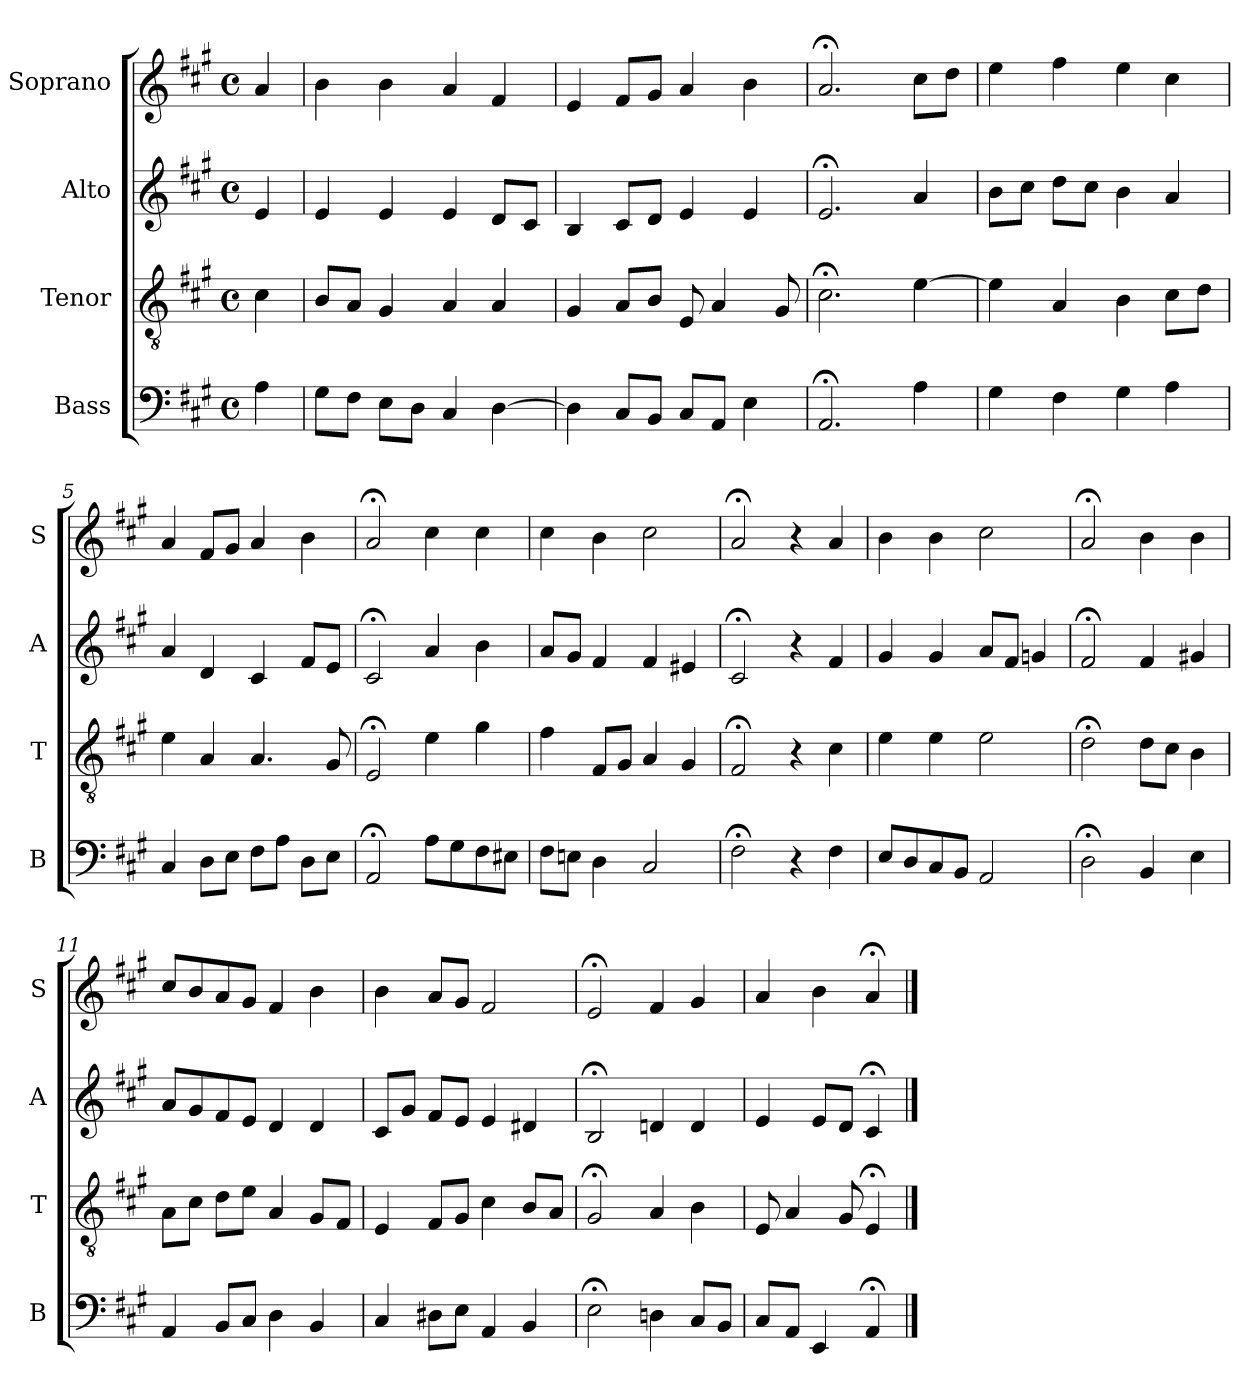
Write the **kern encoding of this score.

**kern	**kern	**kern	**kern
*part4	*part3	*part2	*part1
*staff4	*staff3	*staff2	*staff1
*I"Bass	*I"Tenor	*I"Alto	*I"Soprano
*I'B	*I'T	*I'A	*I'S
*clefF4	*clefGv2	*clefG2	*clefG2
*k[f#c#g#]	*k[f#c#g#]	*k[f#c#g#]	*k[f#c#g#]
*A:	*A:	*A:	*A:
*M4/4	*M4/4	*M4/4	*M4/4
*met(c)	*met(c)	*met(c)	*met(c)
*MM100	*MM100	*MM100	*MM100
=	=	=	=
4A	4c#	4e	4a
=1	=1	=1	=1
8G#L	8BL	4e	4b
8F#J	8AJ	.	.
8EL	4G#	4e	4b
8DJ	.	.	.
4C#	4A	4e	4a
[4D	4A	8dL	4f#
.	.	8c#J	.
=2	=2	=2	=2
4D]	4G#	4B	4e
8C#L	8AL	8c#L	8f#L
8BBJ	8BJ	8dJ	8g#J
8C#L	8E	4e	4a
8AAJ	4A	.	.
4E	.	4e	4b
.	8G#	.	.
=3	=3	=3	=3
2.AA;<	2.c#;<	2.e;<	2.a;<
4A	[4e	4a	8cc#L
.	.	.	8ddJ
=4	=4	=4	=4
4G#	4e]	8bL	4ee
.	.	8cc#J	.
4F#	4A	8ddL	4ff#
.	.	8cc#J	.
4G#	4B	4b	4ee
4A	8c#L	4a	4cc#
.	8dJ	.	.
=5	=5	=5	=5
4C#	4e	4a	4a
8DL	4A	4d	8f#L
8EJ	.	.	8g#J
8F#L	4.A	4c#	4a
8AJ	.	.	.
8DL	.	8f#L	4b
8EJ	8G#	8eJ	.
=6	=6	=6	=6
2AA;<	2E;<	2c#;<	2a;<
8AL	4e	4a	4cc#
8G#	.	.	.
8F#	4g#	4b	4cc#
8E#XJ	.	.	.
=7	=7	=7	=7
8F#L	4f#	8aL	4cc#
8EnJ	.	8g#J	.
4D	8F#L	4f#	4b
.	8G#J	.	.
2C#	4A	4f#	2cc#
.	4G#	4e#X	.
=8	=8	=8	=8
2F#;<	2F#;<	2c#;<	2a;<
4r	4r	4r	4r
4F#	4c#	4f#	4a
=9	=9	=9	=9
8EL	4e	4g#	4b
8D	.	.	.
8C#	4e	4g#	4b
8BBJ	.	.	.
2AA	2e	8aL	2cc#
.	.	8f#J	.
.	.	4gn	.
=10	=10	=10	=10
2D;<	2d;<	2f#;<	2a;<
4BB	8dL	4f#	4b
.	8c#J	.	.
4E	4B	4g#X	4b
=11	=11	=11	=11
4AA	8AL	8aL	8cc#L
.	8c#J	8g#	8b
8BBL	8dL	8f#	8a
8C#J	8eJ	8eJ	8g#J
4D	4A	4d	4f#
4BB	8G#L	4d	4b
.	8F#J	.	.
=12	=12	=12	=12
4C#	4E	8c#L	4b
.	.	8g#J	.
8D#XL	8F#L	8f#L	8aL
8EJ	8G#J	8eJ	8g#J
4AA	4c#	4e	2f#
4BB	8BL	4d#X	.
.	8AJ	.	.
=13	=13	=13	=13
2E;<	2G#;<	2B;<	2e;<
4Dn	4A	4dn	4f#
8C#L	4B	4d	4g#
8BBJ	.	.	.
=14	=14	=14	=14
8C#L	8E	4e	4a
8AAJ	4A	.	.
4EE	.	8eL	4b
.	8G#	8dJ	.
4AA;<	4E;<	4c#;<	4a;<
==	==	==	==
*-	*-	*-	*-
